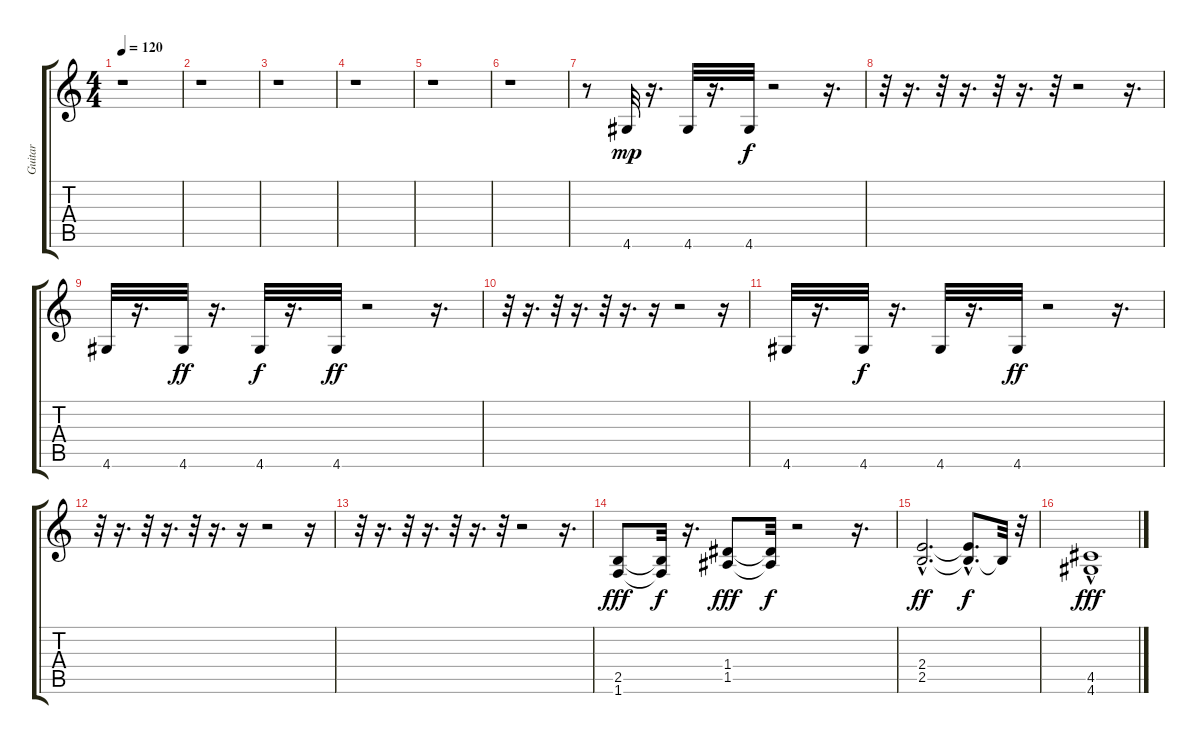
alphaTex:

\track ("Guitar" "Guitar") {instrument distortionguitar}
\staff {score tabs}
\tuning (E4 B3 G3 D3 A2 E2) {hide}
\ts (4 4)
\tempo 120
\clef g2
\ks c
r.1{dy f} |
r.1 |
r.1 |
r.1 |
r.1 |
r.1 |
r.8 4.6.32{dy mp} r.16{d} 4.6.32 r.16{d} 4.6.32{dy f} r.2 r.16{d} |
r.32 r.16{d} r.32 r.16{d} r.32 r.16{d} r.32 r.2 r.16{d} |
4.6.32 r.16{d} 4.6.32{dy ff} r.16{d} 4.6.32{dy f} r.16{d} 4.6.32{dy ff} r.2 r.16{d} |
r.32 r.16{d} r.32 r.16{d} r.32 r.16{d} r.16 r.2 r.16 |
4.6.32 r.16{d} 4.6.32{dy f} r.16{d} 4.6.32 r.16{d} 4.6.32{dy ff} r.2 r.16{d} |
r.32 r.16{d} r.32 r.16{d} r.32 r.16{d} r.16 r.2 r.16 |
r.32 r.16{d} r.32 r.16{d} r.32 r.16{d} r.32 r.2 r.16{d} |
(2.5 1.6).8{dy fff} (2.5{t} 1.6{t}).32{dy f} r.16{d} (1.4 1.5).8{dy fff} (1.4{t} 1.5{t}).32{dy f} r.2 r.16{d} |
(2.4{hac} 2.5{hac}).2{d dy ff} (2.4{hac t} 2.5{hac t}).8{d dy f} 2.5{t}.32 r.32 |
(4.5 4.6{hac}).1{dy fff}
